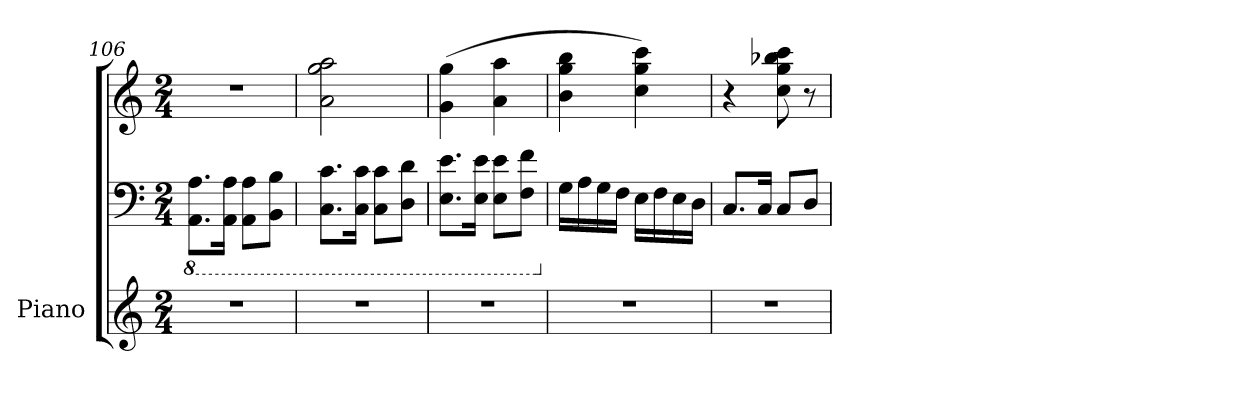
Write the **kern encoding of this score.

**kern	**kern	**kern
*part1	*part1	*part1
*staff3	*staff2	*staff1
*I"Piano	*	*
*I'Pno.	*	*
*clefG2	*clefF4	*clefG2
*k[]	*k[]	*k[]
*M2/4	*M2/4	*M2/4
*	*8ba	*
=106	=106	=106
2r	8.AAA\ 8.AA\L	2r
.	16AAA\ 16AA\Jk	.
.	8AAA\ 8AA\L	.
.	8BBB\ 8BB\J	.
=107	=107	=107
2r	8.CC\ 8.C\L	2a\ 2gg\ 2aa\
.	16CC\ 16C\Jk	.
.	8CC\ 8C\L	.
.	8DD\ 8D\J	.
=108	=108	=108
2r	8.EE\ 8.E\L	(>4g\ 4gg\
.	16EE\ 16E\Jk	.
.	8EE\ 8E\L	4a\ 4aa\
.	8FF\ 8F\J	.
=109	=109	=109
*	*X8ba	*
2r	16G\LL	4b\ 4gg\ 4bb\
.	16A\	.
.	16G\	.
.	16F\JJ	.
.	16E\LL	4cc\ 4gg\ 4ccc\)
.	16F\	.
.	16E\	.
.	16D\JJ	.
=110	=110	=110
2r	8.C/L	4r
.	16C/Jk	.
.	8C/L	8cc\ 8gg\ 8bb-X\ 8ccc\
.	8D/J	8r
=	=	=
*-	*-	*-
